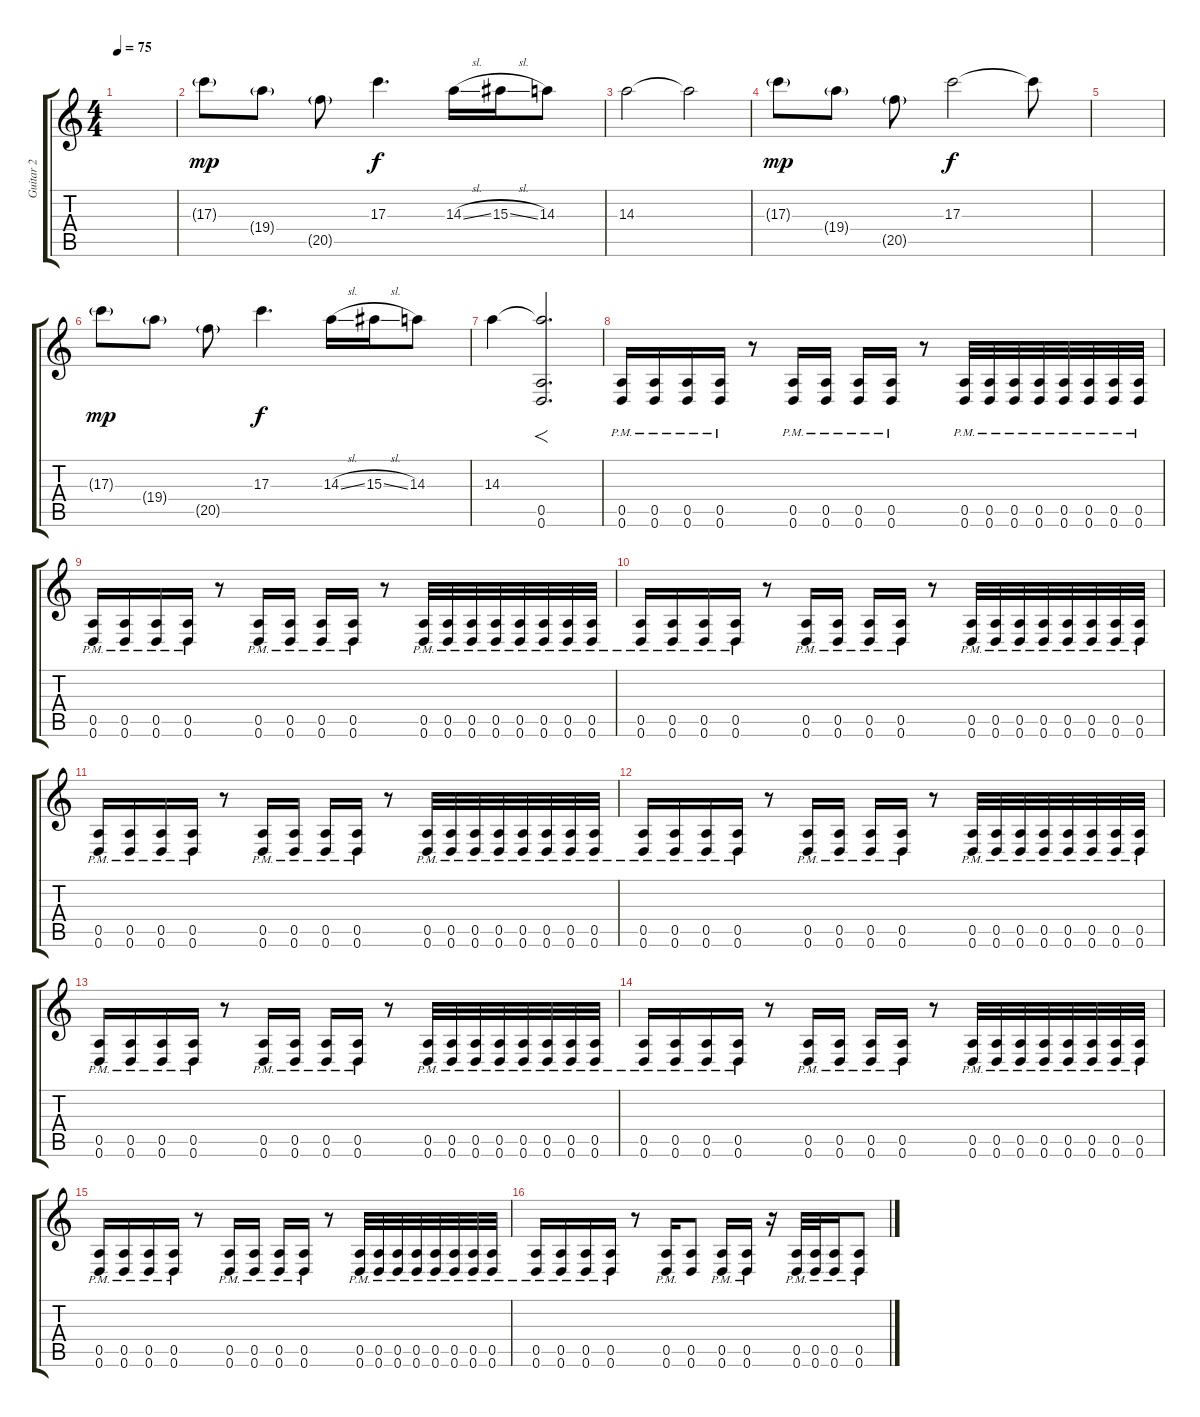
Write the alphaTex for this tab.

\track ("Guitar 2" "Guitar 2") {instrument electricguitarjazz}
\staff {score tabs}
\tuning (E4 B3 G3 D3 A2 D2) {hide}
\ts (4 4)
\tempo 75
\clef g2
\ks c
|
17.3{g}.8{dy mp} 19.4{g}.8 20.5{g}.8 17.3.4{d dy f} 14.3{sl}.16 15.3{sl}.16 14.3.8 |
14.3.2 14.3{t}.2 |
17.3{g}.8{dy mp} 19.4{g}.8 20.5{g}.8 17.3.2{dy f} 17.3{t}.8 |
|
17.3{g}.8{dy mp} 19.4{g}.8 20.5{g}.8 17.3.4{d dy f} 14.3{sl}.16 15.3{sl}.16 14.3.8 |
14.3.4 (14.3{t} 0.5 0.6).2{f d volume 16 instrument distortionguitar} |
(0.5{pm} 0.6{pm}).16 (0.5{pm} 0.6{pm}).16 (0.5{pm} 0.6{pm}).16 (0.5{pm} 0.6{pm}).16 r.8 (0.5{pm} 0.6{pm}).16 (0.5{pm} 0.6{pm}).16 (0.5{pm} 0.6{pm}).16 (0.5{pm} 0.6{pm}).16 r.8 (0.5{pm} 0.6{pm}).32 (0.5{pm} 0.6{pm}).32 (0.5{pm} 0.6{pm}).32 (0.5{pm} 0.6{pm}).32 (0.5{pm} 0.6{pm}).32 (0.5{pm} 0.6{pm}).32 (0.5{pm} 0.6{pm}).32 (0.5{pm} 0.6{pm}).32 |
(0.5{pm} 0.6{pm}).16 (0.5{pm} 0.6{pm}).16 (0.5{pm} 0.6{pm}).16 (0.5{pm} 0.6{pm}).16 r.8 (0.5{pm} 0.6{pm}).16 (0.5{pm} 0.6{pm}).16 (0.5{pm} 0.6{pm}).16 (0.5{pm} 0.6{pm}).16 r.8 (0.5{pm} 0.6{pm}).32 (0.5{pm} 0.6{pm}).32 (0.5{pm} 0.6{pm}).32 (0.5{pm} 0.6{pm}).32 (0.5{pm} 0.6{pm}).32 (0.5{pm} 0.6{pm}).32 (0.5{pm} 0.6{pm}).32 (0.5{pm} 0.6{pm}).32 |
(0.5{pm} 0.6{pm}).16 (0.5{pm} 0.6{pm}).16 (0.5{pm} 0.6{pm}).16 (0.5{pm} 0.6{pm}).16 r.8 (0.5{pm} 0.6{pm}).16 (0.5{pm} 0.6{pm}).16 (0.5{pm} 0.6{pm}).16 (0.5{pm} 0.6{pm}).16 r.8 (0.5{pm} 0.6{pm}).32 (0.5{pm} 0.6{pm}).32 (0.5{pm} 0.6{pm}).32 (0.5{pm} 0.6{pm}).32 (0.5{pm} 0.6{pm}).32 (0.5{pm} 0.6{pm}).32 (0.5{pm} 0.6{pm}).32 (0.5{pm} 0.6{pm}).32 |
(0.5{pm} 0.6{pm}).16 (0.5{pm} 0.6{pm}).16 (0.5{pm} 0.6{pm}).16 (0.5{pm} 0.6{pm}).16 r.8 (0.5{pm} 0.6{pm}).16 (0.5{pm} 0.6{pm}).16 (0.5{pm} 0.6{pm}).16 (0.5{pm} 0.6{pm}).16 r.8 (0.5{pm} 0.6{pm}).32 (0.5{pm} 0.6{pm}).32 (0.5{pm} 0.6{pm}).32 (0.5{pm} 0.6{pm}).32 (0.5{pm} 0.6{pm}).32 (0.5{pm} 0.6{pm}).32 (0.5{pm} 0.6{pm}).32 (0.5{pm} 0.6{pm}).32 |
(0.5{pm} 0.6{pm}).16 (0.5{pm} 0.6{pm}).16 (0.5{pm} 0.6{pm}).16 (0.5{pm} 0.6{pm}).16 r.8 (0.5{pm} 0.6{pm}).16 (0.5{pm} 0.6{pm}).16 (0.5{pm} 0.6{pm}).16 (0.5{pm} 0.6{pm}).16 r.8 (0.5{pm} 0.6{pm}).32 (0.5{pm} 0.6{pm}).32 (0.5{pm} 0.6{pm}).32 (0.5{pm} 0.6{pm}).32 (0.5{pm} 0.6{pm}).32 (0.5{pm} 0.6{pm}).32 (0.5{pm} 0.6{pm}).32 (0.5{pm} 0.6{pm}).32 |
(0.5{pm} 0.6{pm}).16 (0.5{pm} 0.6{pm}).16 (0.5{pm} 0.6{pm}).16 (0.5{pm} 0.6{pm}).16 r.8 (0.5{pm} 0.6{pm}).16 (0.5{pm} 0.6{pm}).16 (0.5{pm} 0.6{pm}).16 (0.5{pm} 0.6{pm}).16 r.8 (0.5{pm} 0.6{pm}).32 (0.5{pm} 0.6{pm}).32 (0.5{pm} 0.6{pm}).32 (0.5{pm} 0.6{pm}).32 (0.5{pm} 0.6{pm}).32 (0.5{pm} 0.6{pm}).32 (0.5{pm} 0.6{pm}).32 (0.5{pm} 0.6{pm}).32 |
(0.5{pm} 0.6{pm}).16 (0.5{pm} 0.6{pm}).16 (0.5{pm} 0.6{pm}).16 (0.5{pm} 0.6{pm}).16 r.8 (0.5{pm} 0.6{pm}).16 (0.5{pm} 0.6{pm}).16 (0.5{pm} 0.6{pm}).16 (0.5{pm} 0.6{pm}).16 r.8 (0.5{pm} 0.6{pm}).32 (0.5{pm} 0.6{pm}).32 (0.5{pm} 0.6{pm}).32 (0.5{pm} 0.6{pm}).32 (0.5{pm} 0.6{pm}).32 (0.5{pm} 0.6{pm}).32 (0.5{pm} 0.6{pm}).32 (0.5{pm} 0.6{pm}).32 |
(0.5{pm} 0.6{pm}).16 (0.5{pm} 0.6{pm}).16 (0.5{pm} 0.6{pm}).16 (0.5{pm} 0.6{pm}).16 r.8 (0.5{pm} 0.6{pm}).16 (0.5{pm} 0.6{pm}).16 (0.5{pm} 0.6{pm}).16 (0.5{pm} 0.6{pm}).16 r.8 (0.5{pm} 0.6{pm}).32 (0.5{pm} 0.6{pm}).32 (0.5{pm} 0.6{pm}).32 (0.5{pm} 0.6{pm}).32 (0.5{pm} 0.6{pm}).32 (0.5{pm} 0.6{pm}).32 (0.5{pm} 0.6{pm}).32 (0.5{pm} 0.6{pm}).32 |
(0.5{pm} 0.6{pm}).16 (0.5{pm} 0.6{pm}).16 (0.5{pm} 0.6{pm}).16 (0.5{pm} 0.6{pm}).16 r.8 (0.5{pm} 0.6{pm}).16 (0.5 0.6).8 (0.5{pm} 0.6{pm}).16 (0.5{pm} 0.6{pm}).16 r.16 (0.5{pm} 0.6{pm}).32 (0.5{pm} 0.6{pm}).32 (0.5{pm} 0.6{pm}).16 (0.5{pm} 0.6{pm}).8
